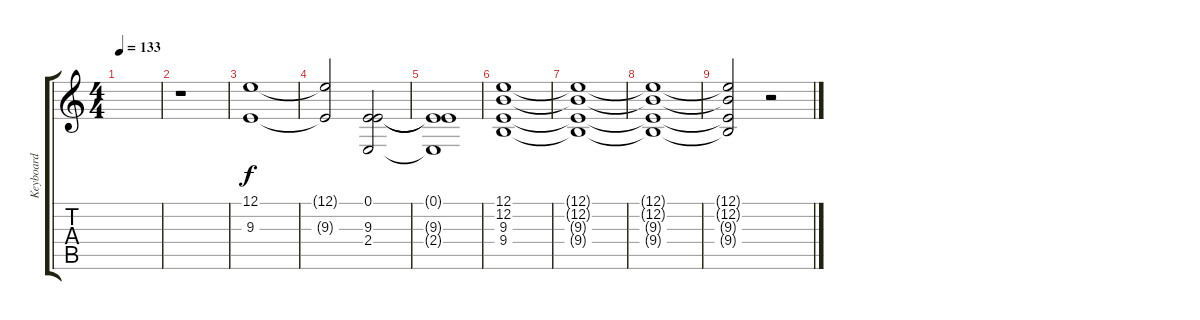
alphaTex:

\track ("Keyboard" "Keyboard") {instrument synthstrings2}
\staff {score tabs}
\tuning (E4 B3 G3 D3 A2 E2) {hide}
\ts (4 4)
\tempo 133
\clef g2
\ks c
|
r.1 |
(12.1 9.3).1 |
(12.1{t} 9.3{t}).2 (0.1 9.3 2.4).2 |
(0.1{t} 9.3{t} 2.4{t}).1 |
(12.1 12.2 9.3 9.4).1 |
(12.1{t} 12.2{t} 9.3{t} 9.4{t}).1 |
(12.1{t} 12.2{t} 9.3{t} 9.4{t}).1 |
(12.1{t} 12.2{t} 9.3{t} 9.4{t}).2 r.2
